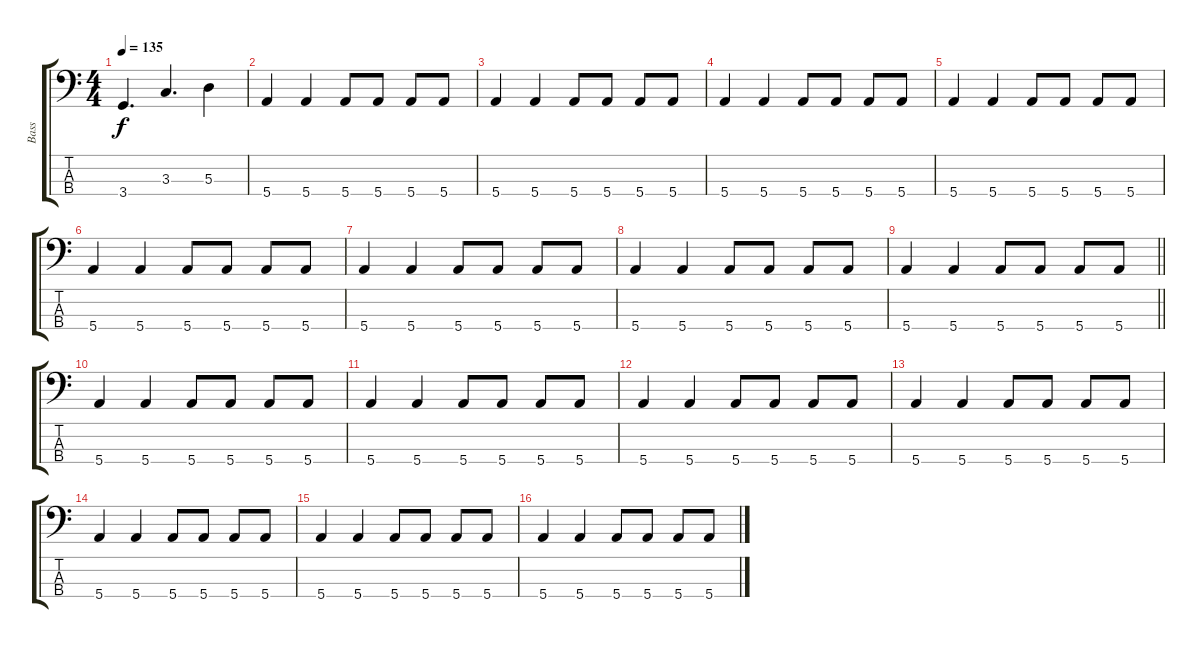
\track ("Bass" "Bass") {instrument electricbassfinger}
\staff {score tabs}
\tuning (G2 D2 A1 E1) {hide}
\ts (4 4)
\tempo 135
\clef f4
\ks c
3.4.4{d dy f} 3.3.4{d} 5.3.4 |
5.4.4 5.4.4 5.4.8 5.4.8 5.4.8 5.4.8 |
5.4.4 5.4.4 5.4.8 5.4.8 5.4.8 5.4.8 |
5.4.4 5.4.4 5.4.8 5.4.8 5.4.8 5.4.8 |
5.4.4 5.4.4 5.4.8 5.4.8 5.4.8 5.4.8 |
5.4.4 5.4.4 5.4.8 5.4.8 5.4.8 5.4.8 |
5.4.4 5.4.4 5.4.8 5.4.8 5.4.8 5.4.8 |
5.4.4 5.4.4 5.4.8 5.4.8 5.4.8 5.4.8 |
\barLineRight lightlight
5.4.4 5.4.4 5.4.8 5.4.8 5.4.8 5.4.8 |
5.4.4 5.4.4 5.4.8 5.4.8 5.4.8 5.4.8 |
5.4.4 5.4.4 5.4.8 5.4.8 5.4.8 5.4.8 |
5.4.4 5.4.4 5.4.8 5.4.8 5.4.8 5.4.8 |
5.4.4 5.4.4 5.4.8 5.4.8 5.4.8 5.4.8 |
5.4.4 5.4.4 5.4.8 5.4.8 5.4.8 5.4.8 |
5.4.4 5.4.4 5.4.8 5.4.8 5.4.8 5.4.8 |
5.4.4 5.4.4 5.4.8 5.4.8 5.4.8 5.4.8
